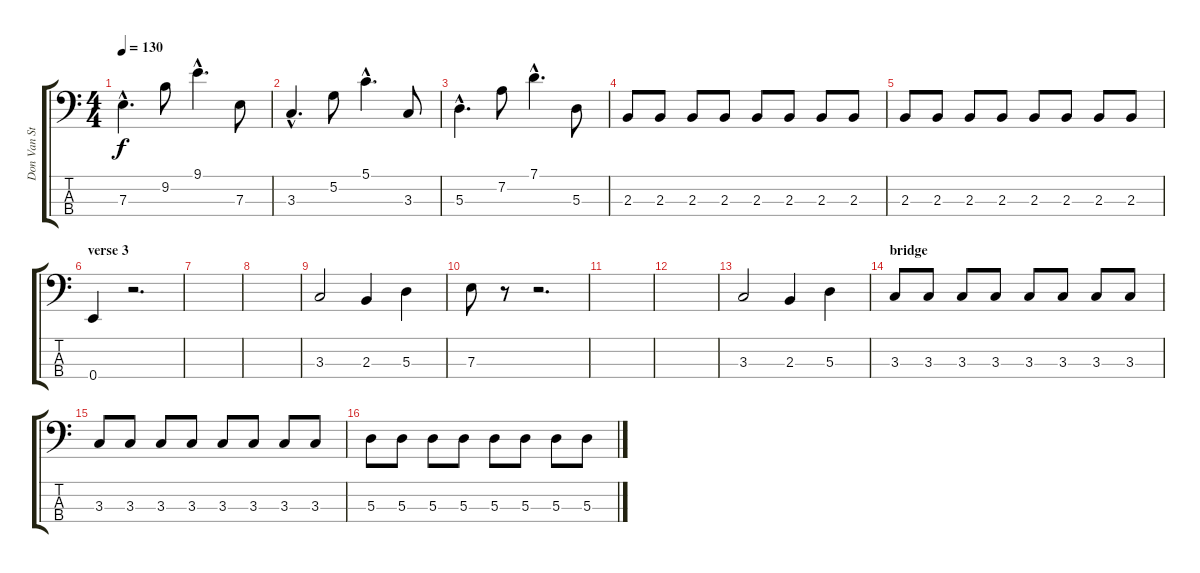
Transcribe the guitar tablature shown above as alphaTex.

\track ("Don Van Starven" "Don Van St") {instrument electricbasspick}
\staff {score tabs}
\tuning (G2 D2 A1 E1) {hide}
\ts (4 4)
\tempo 130
\clef f4
\ks c
7.3{hac}.4{d dy f} 9.2.8 9.1{hac}.4{d} 7.3.8 |
3.3{hac}.4{d} 5.2.8 5.1{hac}.4{d} 3.3.8 |
5.3{hac}.4{d} 7.2.8 7.1{hac}.4{d} 5.3.8 |
2.3.8 2.3.8 2.3.8 2.3.8 2.3.8 2.3.8 2.3.8 2.3.8 |
2.3.8 2.3.8 2.3.8 2.3.8 2.3.8 2.3.8 2.3.8 2.3.8 |
\section ("" "verse 3")
0.4.4 r.2{d} |
|
|
3.3.2 2.3.4 5.3.4 |
7.3.8 r.8 r.2{d} |
|
|
3.3.2 2.3.4 5.3.4 |
\section ("" "bridge")
3.3.8 3.3.8 3.3.8 3.3.8 3.3.8 3.3.8 3.3.8 3.3.8 |
3.3.8 3.3.8 3.3.8 3.3.8 3.3.8 3.3.8 3.3.8 3.3.8 |
5.3.8 5.3.8 5.3.8 5.3.8 5.3.8 5.3.8 5.3.8 5.3.8
